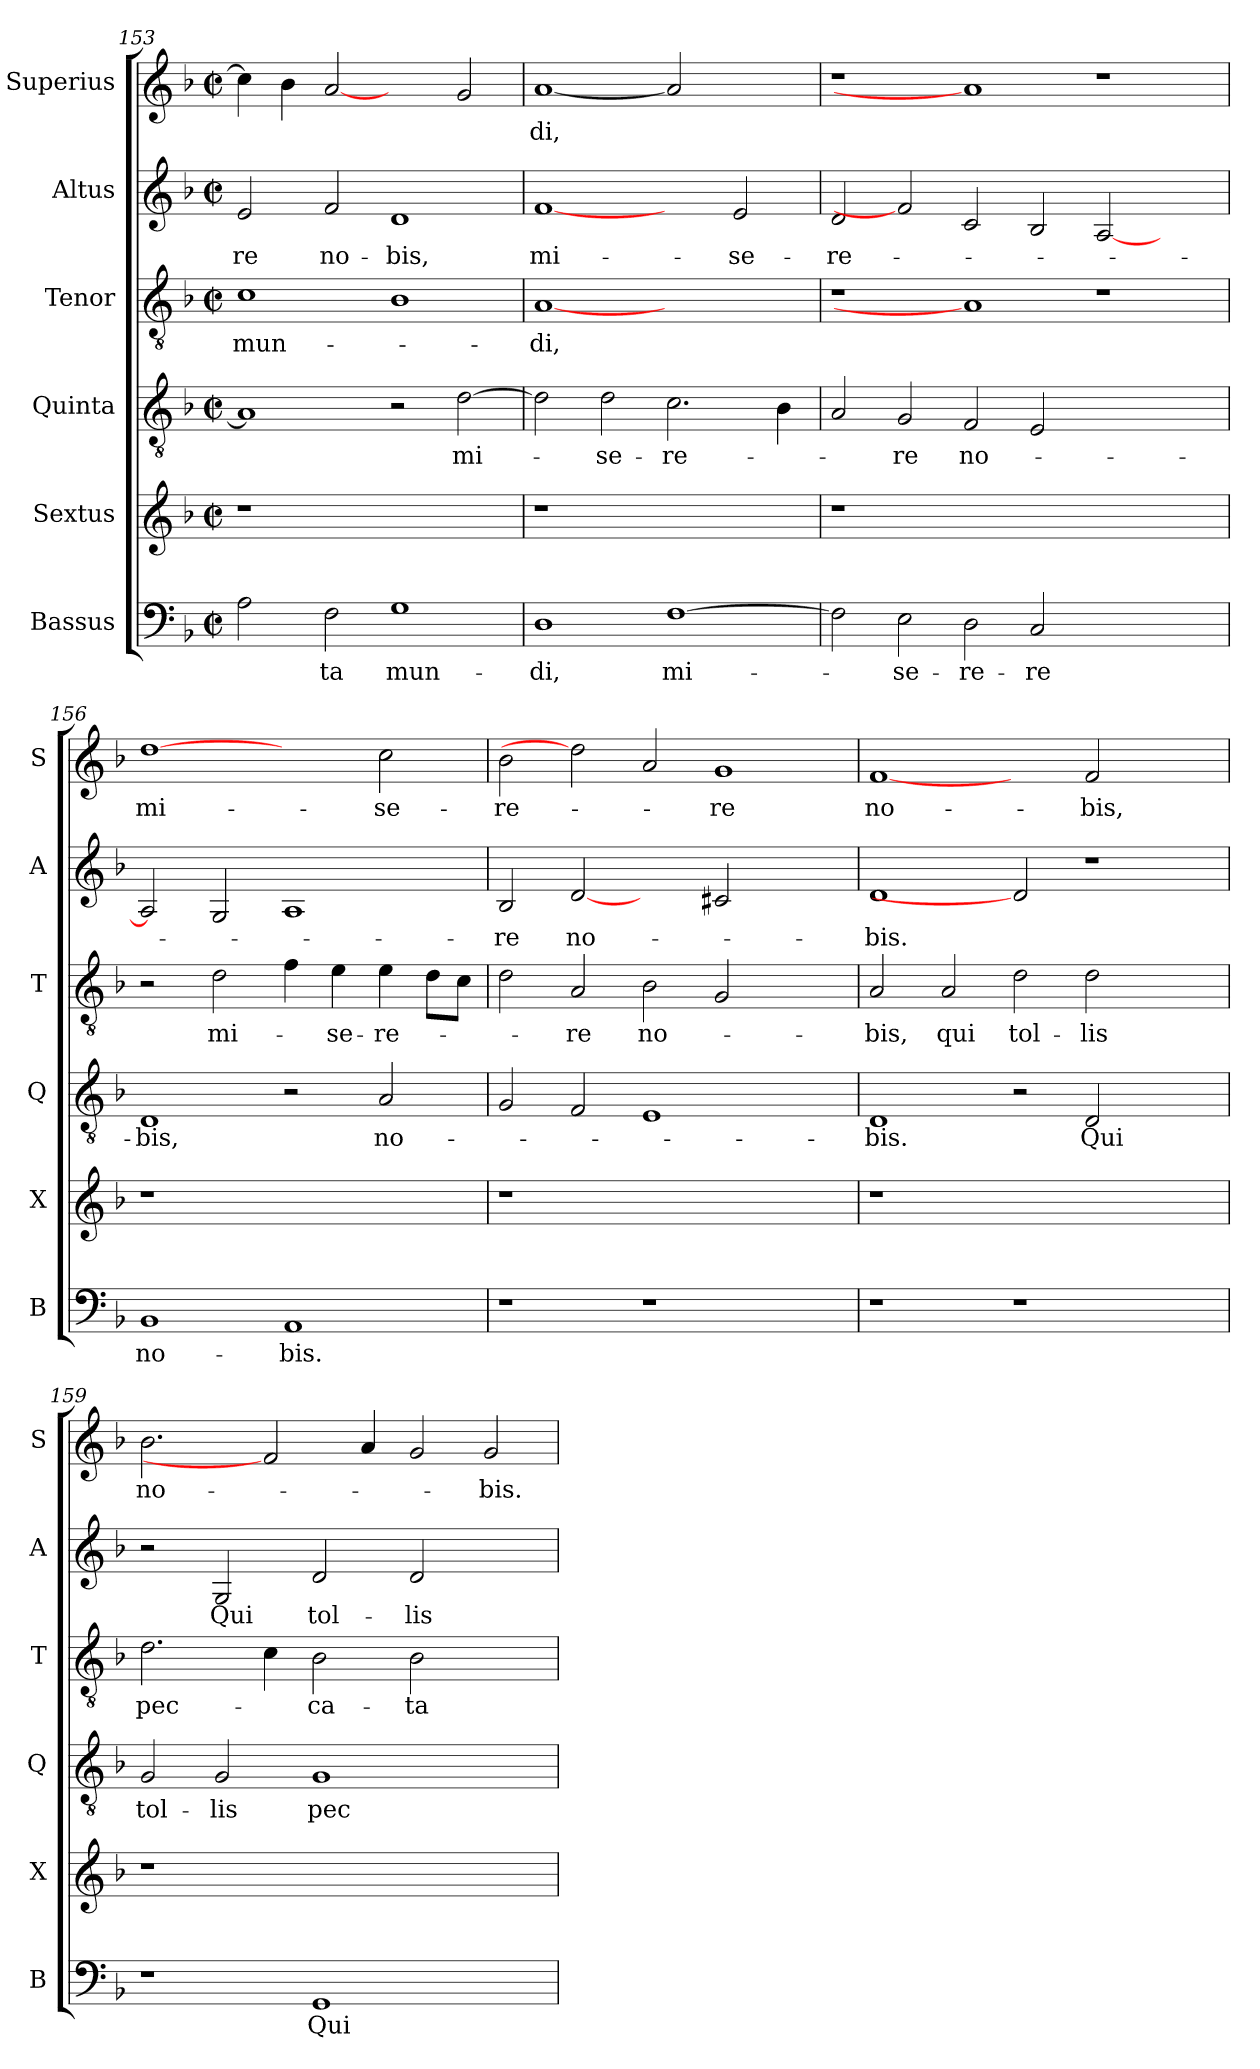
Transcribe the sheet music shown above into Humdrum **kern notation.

**kern	**text	**kern	**kern	**text	**kern	**text	**kern	**text	**kern	**text
*part6	*part6	*part5	*part4	*part4	*part3	*part3	*part2	*part2	*part1	*part1
*staff6	*staff6	*staff5	*staff4	*staff4	*staff3	*staff3	*staff2	*staff2	*staff1	*staff1
*I"Bassus	*	*I"Sextus	*I"Quinta	*	*I"Tenor	*	*I"Altus	*	*I"Superius	*
*I'B	*	*I'X	*I'Q	*	*I'T	*	*I'A	*	*I'S	*
*clefF4	*	*clefG2	*clefGv2	*	*clefGv2	*	*clefG2	*	*clefG2	*
*k[b-]	*	*k[b-]	*k[b-]	*	*k[b-]	*	*k[b-]	*	*k[b-]	*
*F:	*	*F:	*F:	*	*F:	*	*F:	*	*F:	*
*M2/2	*	*M2/2	*M2/2	*	*M2/2	*	*M2/2	*	*M2/2	*
*met(c|)	*	*met(c|)	*met(c|)	*	*met(c|)	*	*met(c|)	*	*met(c|)	*
=153	=153	=153	=153	=153	=153	=153	=153	=153	=153	=153
!	!	!	!	!	!	!LO:LY:b	!	!LO:LY:b	!	!
2A\	.	1r	1A]	.	1c	mun-	2e/	-re	4cc\]	.
.	.	.	.	.	.	.	.	.	4b-\	.
!	!LO:LY:b	!	!	!	!	!	!	!LO:LY:b	!	!
2F\	-ta	.	.	.	.	.	2f/	no-	[2a	.
!	!LO:LY:b	!	!	!	!	!	!	!LO:LY:b	!	!
1G	mun-	1ryy	2r	.	1B-	.	1d	-bis,	2ryy	.
!	!	!	!	!LO:LY:b	!	!	!	!	!	!
.	.	.	[2d\	mi-	.	.	.	.	2g/	.
!!LO:PB:g=z
=154	=154	=154	=154	=154	=154	=154	=154	=154	=154	=154
!	!LO:LY:b	!	!	!	!	!LO:LY:b	!	!LO:LY:b	!	!LO:LY:b
1D	-di,	1r	2d\]	.	[1A	-di,	[1f	mi-	[1a	-di,
!	!	!	!	!LO:LY:b	!	!	!	!	!	!
.	.	.	2d\	-se-	.	.	.	.	.	.
!	!LO:LY:b	!	!	!LO:LY:b	!	!	!	!	!	!
[1F	mi-	1ryy	2.c\	-re-	1ryy	.	2ryy	.	2a]	.
!	!	!	!	!	!	!	!	!LO:LY:b	!	!
.	.	.	.	.	.	.	2e/	-se-	2ryy	.
.	.	.	4B-\	.	.	.	.	.	.	.
=155	=155	=155	=155	=155	=155	=155	=155	=155	=155	=155
!	!	!	!	!	!	!	!	!LO:LY:b	!	!
2F\]	.	1r	2A/	.	1r	.	2d/	-re-	1r	.
!	!LO:LY:b	!	!	!LO:LY:b	!	!	!	!	!	!
2E\	-se-	.	2G/	-re	.	.	2f]	.	.	.
!	!LO:LY:b	!	!	!LO:LY:b	!	!	!	!	!	!
2D\	-re-	0ryy	2F/	no-	1A]	.	2c/	.	1a]	.
!	!LO:LY:b	!	!	!	!	!	!	!	!	!
2C/	-re	.	2E/	.	.	.	2B-/	.	.	.
1ryy	.	.	1ryy	.	1r	.	[2A/	.	1r	.
.	.	.	.	.	.	.	2ryy	.	.	.
=156	=156	=156	=156	=156	=156	=156	=156	=156	=156	=156
!	!LO:LY:b	!	!	!LO:LY:b	!	!	!	!	!	!LO:LY:b
1BB-	no-	1r	1D	-bis,	2r	.	2A/]	.	[1dd	mi-
!	!	!	!	!	!	!LO:LY:b	!	!	!	!
.	.	.	.	.	2d\	mi-	2G/	.	.	.
!	!LO:LY:b	!	!	!	!	!	!	!	!	!
1AA	-bis.	1ryy	2r	.	4f\	.	1A	.	2ryy	.
!	!	!	!	!	!	!LO:LY:b	!	!	!	!
.	.	.	.	.	4e\	-se-	.	.	.	.
!	!	!	!	!LO:LY:b	!	!LO:LY:b	!	!	!	!LO:LY:b
.	.	.	2A/	no-	4e\	-re-	.	.	2cc\	-se-
.	.	.	.	.	8d\L	.	.	.	.	.
.	.	.	.	.	8c\J	.	.	.	.	.
=157	=157	=157	=157	=157	=157	=157	=157	=157	=157	=157
!	!	!	!	!	!	!	!	!LO:LY:b	!	!LO:LY:b
1r	.	1r	2G/	.	2d\	.	2B-/	-re	2b-\	-re-
!	!	!	!	!	!	!LO:LY:b	!	!LO:LY:b	!	!
.	.	.	2F/	.	2A/	-re	[2d	no-	2dd]	.
!	!	!	!	!	!	!LO:LY:b	!	!	!	!
1r	.	1.ryy	1E	.	2B-\	no-	2ryy	.	2a/	.
!	!	!	!	!	!	!	!	!	!	!LO:LY:b
.	.	.	.	.	2G/	.	2c#X/	.	1g	-re
2ryy	.	.	2ryy	.	2ryy	.	2ryy	.	.	.
=158	=158	=158	=158	=158	=158	=158	=158	=158	=158	=158
!	!	!	!	!LO:LY:b	!	!LO:LY:b	!	!LO:LY:b	!	!LO:LY:b
1r	.	1r	1D	-bis.	2A/	-bis,	1d	-bis.	[1f	no-
!	!	!	!	!	!	!LO:LY:b	!	!	!	!
.	.	.	.	.	2A/	qui	.	.	.	.
!	!	!	!	!	!	!LO:LY:b	!	!	!	!
1r	.	1.ryy	2r	.	2d\	tol-	2d]	.	2ryy	.
!	!	!	!	!LO:LY:b	!	!LO:LY:b	!	!	!	!LO:LY:b
.	.	.	2D/	Qui	2d\	-lis	1r	.	2f/	-bis,
2ryy	.	.	2ryy	.	2ryy	.	.	.	2ryy	.
=159	=159	=159	=159	=159	=159	=159	=159	=159	=159	=159
!	!	!	!	!LO:LY:b	!	!LO:LY:b	!	!	!	!LO:LY:b
1r	.	1r	2G/	tol-	2.d\	pec-	2r	.	2.b-\	no-
!	!	!	!	!LO:LY:b	!	!	!	!LO:LY:b	!	!
.	.	.	2G/	-lis	.	.	2G/	Qui	.	.
.	.	.	.	.	4c\	.	.	.	2f]	.
!	!LO:LY:b	!	!	!LO:LY:b	!	!LO:LY:b	!	!LO:LY:b	!	!
1GG	Qui	1.ryy	1G	pec-	2B-\	-ca-	2d/	tol-	.	.
.	.	.	.	.	.	.	.	.	4a/	.
!	!	!	!	!	!	!LO:LY:b	!	!LO:LY:b	!	!
.	.	.	.	.	2B-\	-ta	2d/	-lis	2g/	.
!	!	!	!	!	!	!	!	!	!	!LO:LY:b
2ryy	.	.	2ryy	.	2ryy	.	2ryy	.	2g/	-bis.
=	=	=	=	=	=	=	=	=	=	=
*-	*-	*-	*-	*-	*-	*-	*-	*-	*-	*-
